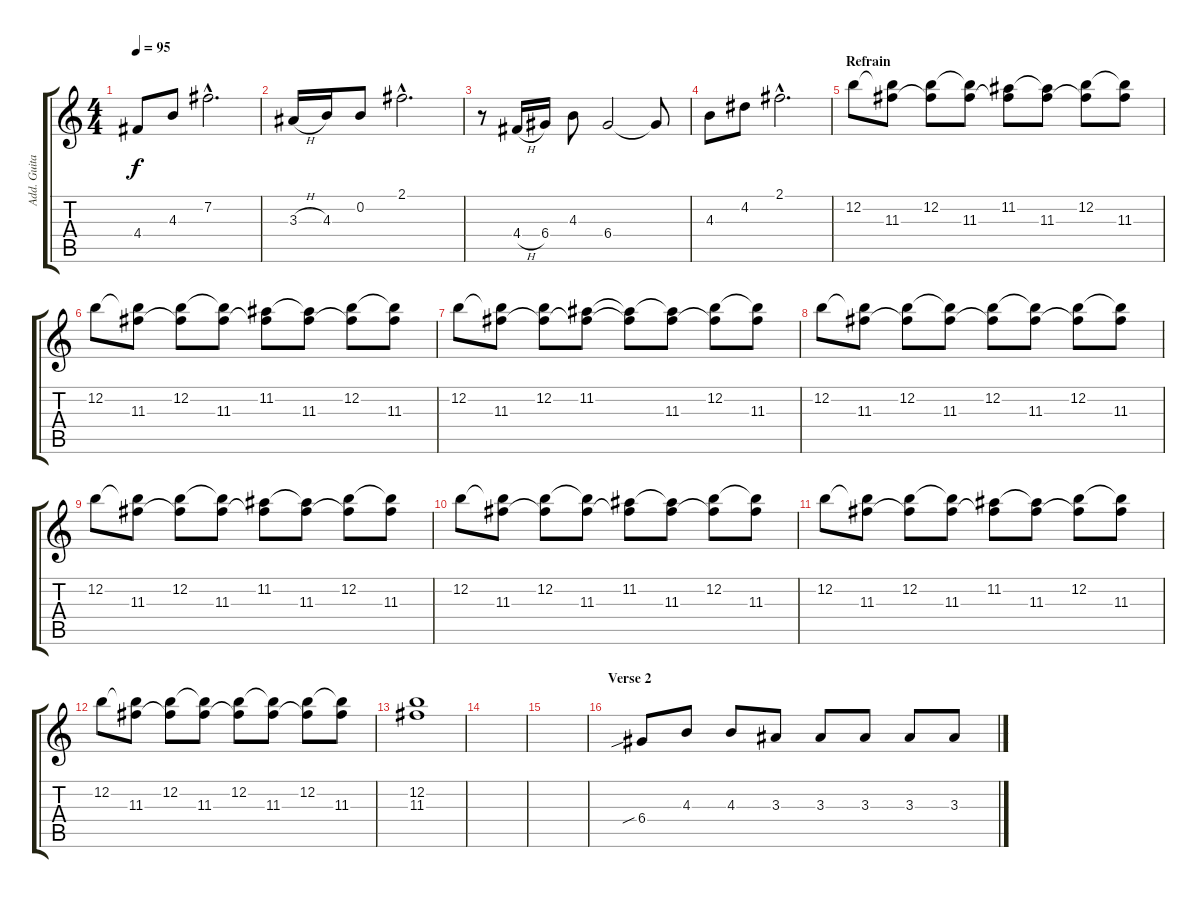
\track ("Add. Guitar" "Add. Guita") {instrument acousticguitarsteel}
\staff {score tabs}
\tuning (E4 B3 G3 D3 A2 E2) {hide}
\ts (4 4)
\tempo 95
\clef g2
\ks c
4.4.8{dy f instrument distortionguitar} 4.3.8 7.2{hac}.2{d} |
3.3{h}.16 4.3.16 0.2.8 2.1{hac}.2{d} |
r.8 4.4{h}.16 6.4.16 4.3.8 6.4.2 6.4{t}.8 |
4.3.8 4.2.8 2.1{hac}.2{d} |
\section ("" "Refrain")
12.2.8{volume 7} (12.2{t} 11.3).8 (12.2 11.3{t}).8 (12.2{t} 11.3).8 (11.2 11.3{t}).8 (11.2{t} 11.3).8 (12.2 11.3{t}).8 (12.2{t} 11.3).8 |
12.2.8 (12.2{t} 11.3).8 (12.2 11.3{t}).8 (12.2{t} 11.3).8 (11.2 11.3{t}).8 (11.2{t} 11.3).8 (12.2 11.3{t}).8 (12.2{t} 11.3).8 |
12.2.8 (12.2{t} 11.3).8 (12.2 11.3{t}).8 (11.2 11.3{t}).8 (11.2{t} 11.3{t}).8 (11.2{t} 11.3).8 (12.2 11.3{t}).8 (12.2{t} 11.3).8 |
12.2.8 (12.2{t} 11.3).8 (12.2 11.3{t}).8 (12.2{t} 11.3).8 (12.2 11.3{t}).8 (12.2{t} 11.3).8 (12.2 11.3{t}).8 (12.2{t} 11.3).8 |
12.2.8 (12.2{t} 11.3).8 (12.2 11.3{t}).8 (12.2{t} 11.3).8 (11.2 11.3{t}).8 (11.2{t} 11.3).8 (12.2 11.3{t}).8 (12.2{t} 11.3).8 |
12.2.8 (12.2{t} 11.3).8 (12.2 11.3{t}).8 (12.2{t} 11.3).8 (11.2 11.3{t}).8 (11.2{t} 11.3).8 (12.2 11.3{t}).8 (12.2{t} 11.3).8 |
12.2.8 (12.2{t} 11.3).8 (12.2 11.3{t}).8 (12.2{t} 11.3).8 (11.2 11.3{t}).8 (11.2{t} 11.3).8 (12.2 11.3{t}).8 (12.2{t} 11.3).8 |
12.2.8 (12.2{t} 11.3).8 (12.2 11.3{t}).8 (12.2{t} 11.3).8 (12.2 11.3{t}).8 (12.2{t} 11.3).8 (12.2 11.3{t}).8 (12.2{t} 11.3).8 |
(12.2 11.3).1{volume 10} |
|
|
\section ("" "Verse 2")
6.4{sib}.8 4.3.8 4.3.8 3.3.8 3.3.8 3.3.8 3.3.8 3.3.8
